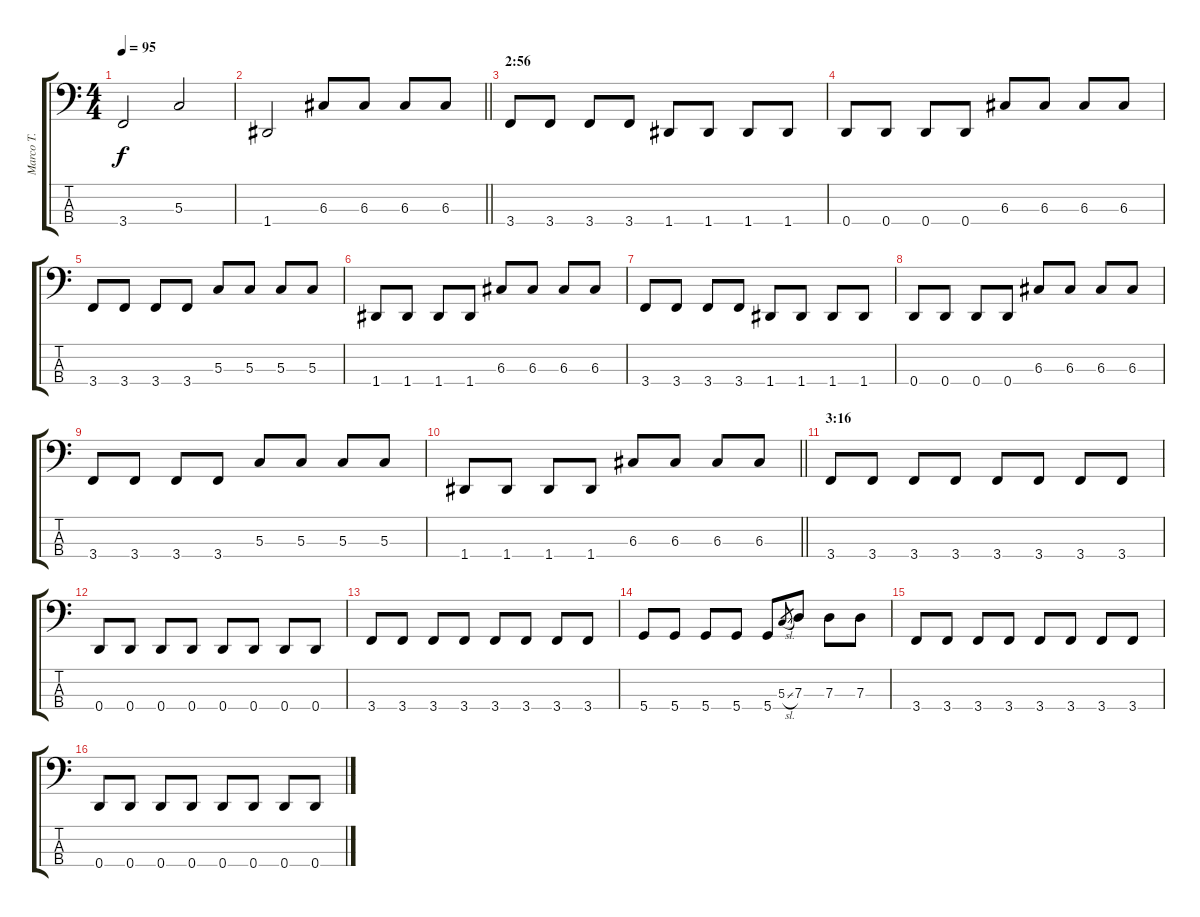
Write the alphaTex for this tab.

\track ("Marco T." "Marco T.") {instrument electricbassfinger}
\staff {score tabs}
\tuning (F2 C2 G1 D1) {hide}
\ts (4 4)
\tempo 95
\clef f4
\ks c
3.4.2{dy f} 5.3.2 |
\barLineRight lightlight
1.4.2 6.3.8 6.3.8 6.3.8 6.3.8 |
\section ("" "2:56")
3.4.8 3.4.8 3.4.8 3.4.8 1.4.8 1.4.8 1.4.8 1.4.8 |
0.4.8 0.4.8 0.4.8 0.4.8 6.3.8 6.3.8 6.3.8 6.3.8 |
3.4.8 3.4.8 3.4.8 3.4.8 5.3.8 5.3.8 5.3.8 5.3.8 |
1.4.8 1.4.8 1.4.8 1.4.8 6.3.8 6.3.8 6.3.8 6.3.8 |
3.4.8 3.4.8 3.4.8 3.4.8 1.4.8 1.4.8 1.4.8 1.4.8 |
0.4.8 0.4.8 0.4.8 0.4.8 6.3.8 6.3.8 6.3.8 6.3.8 |
3.4.8 3.4.8 3.4.8 3.4.8 5.3.8 5.3.8 5.3.8 5.3.8 |
\barLineRight lightlight
1.4.8 1.4.8 1.4.8 1.4.8 6.3.8 6.3.8 6.3.8 6.3.8 |
\section ("" "3:16")
3.4.8 3.4.8 3.4.8 3.4.8 3.4.8 3.4.8 3.4.8 3.4.8 |
0.4.8 0.4.8 0.4.8 0.4.8 0.4.8 0.4.8 0.4.8 0.4.8 |
3.4.8 3.4.8 3.4.8 3.4.8 3.4.8 3.4.8 3.4.8 3.4.8 |
5.4.8 5.4.8 5.4.8 5.4.8 5.4.8 5.3{sl}.8{gr} 7.3.8 7.3.8 7.3.8 |
3.4.8 3.4.8 3.4.8 3.4.8 3.4.8 3.4.8 3.4.8 3.4.8 |
0.4.8 0.4.8 0.4.8 0.4.8 0.4.8 0.4.8 0.4.8 0.4.8
